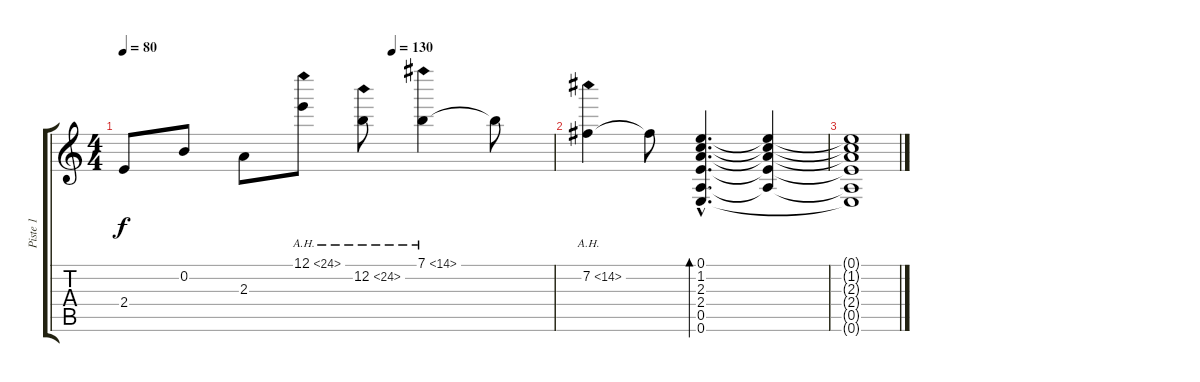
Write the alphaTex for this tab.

\track ("Piste 1" "Piste 1") {instrument acousticguitarsteel}
\staff {score tabs}
\tuning (E4 B3 G3 D3 A2 E2) {hide}
\ts (4 4)
\tempo 80
\tempo (130 0.625)
\clef g2
\ks c
2.4.8{dy f} 0.2.8 2.3.8 12.1{ah 12}.8 12.2{ah 12}.8 7.1{ah 7}.4 7.1{t}.8 |
7.2{ah 7}.4 7.2{t}.8 (0.1{hac} 1.2{hac} 2.3{hac} 2.4{hac} 0.5{hac} 0.6{hac}).4{d bd 240} (0.1{t} 1.2{t} 2.3{t} 2.4{t} 0.5{t}).4 |
(0.1{t} 1.2{t} 2.3{t} 2.4{t} 0.5{t} 0.6{t}).1
